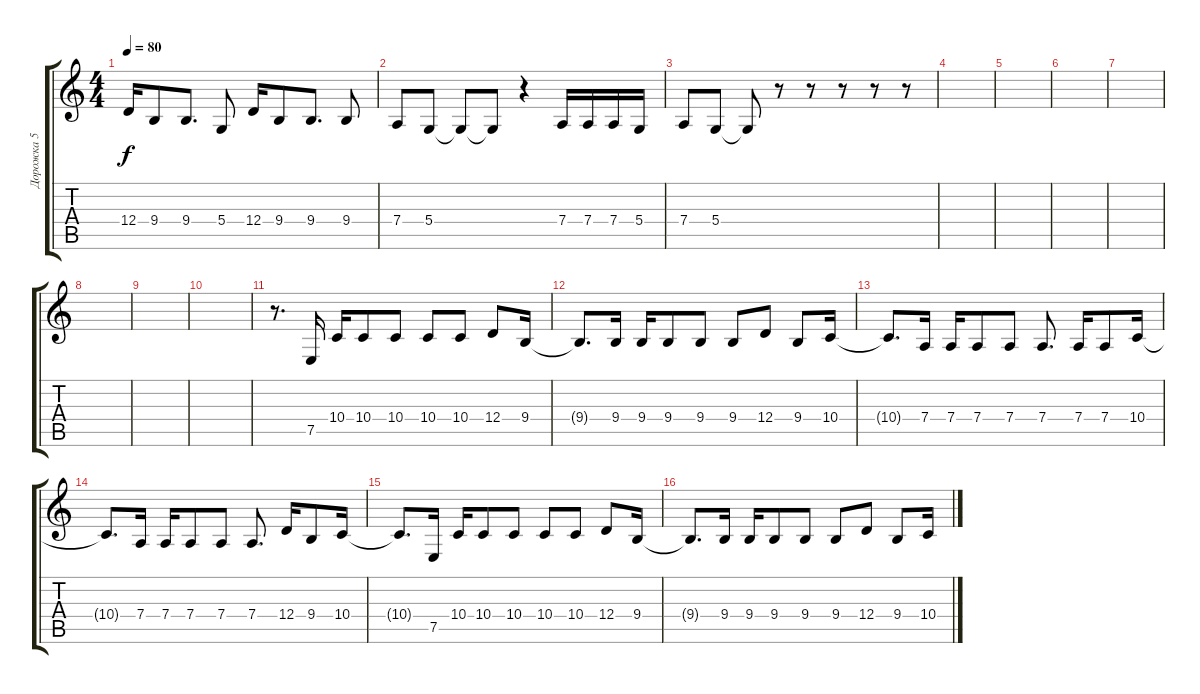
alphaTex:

\track ("Дорожка 5" "Дорожка 5") {instrument tenorsax}
\staff {score tabs}
\tuning (E4 B3 G3 D3 A2 E2) {hide}
\ts (4 4)
\tempo 80
\clef g2
\ks c
12.4.16{dy f} 9.4.8 9.4.8{d} 5.4.8 12.4.16 9.4.8 9.4.8{d} 9.4.8 |
7.4.8 5.4.8 5.4{t}.8 5.4{t}.8 r.4 7.4.16 7.4.16 7.4.16 5.4.16 |
7.4.8 5.4.8 5.4{t}.8 r.8 r.8 r.8 r.8 r.8 |
|
|
|
|
|
|
|
r.8{d} 7.5.16 10.4.16 10.4.8 10.4.8 10.4.8 10.4.8 12.4.8 9.4.16 |
9.4{t}.8{d} 9.4.16 9.4.16 9.4.8 9.4.8 9.4.8 12.4.8 9.4.8 10.4.16 |
10.4{t}.8{d} 7.4.16 7.4.16 7.4.8 7.4.8 7.4.8{d} 7.4.16 7.4.8 10.4.16 |
10.4{t}.8{d} 7.4.16 7.4.16 7.4.8 7.4.8 7.4.8{d} 12.4.16 9.4.8 10.4.16 |
10.4{t}.8{d} 7.5.16 10.4.16 10.4.8 10.4.8 10.4.8 10.4.8 12.4.8 9.4.16 |
9.4{t}.8{d} 9.4.16 9.4.16 9.4.8 9.4.8 9.4.8 12.4.8 9.4.8 10.4.16
